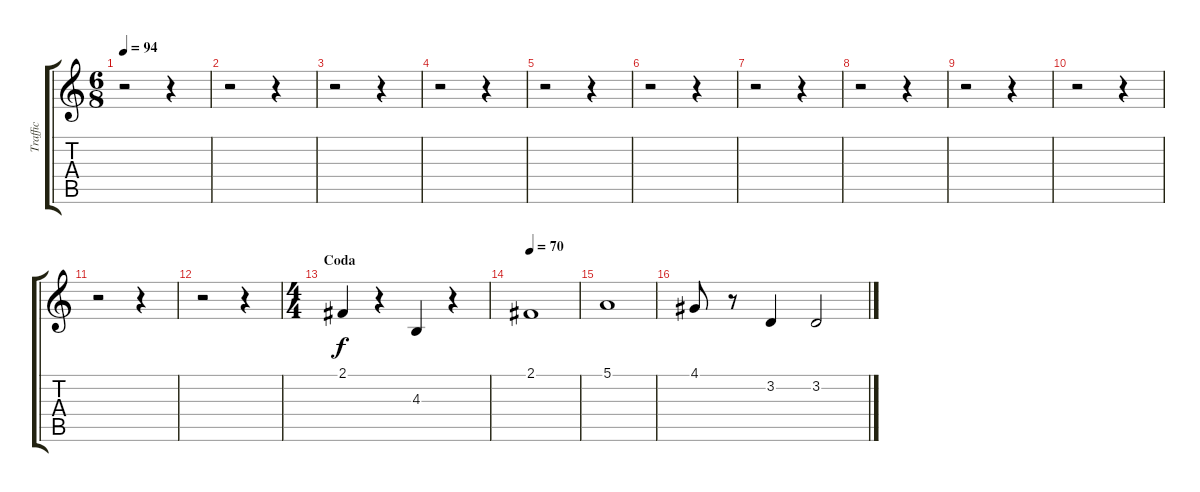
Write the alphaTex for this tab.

\track ("Traffic" "Traffic") {instrument seashore}
\staff {score tabs}
\tuning (E4 B3 G3 D3 A2 E2) {hide}
\ts (6 8)
\tempo 94
\clef g2
\ks c
r.2{dy f} r.4 |
r.2 r.4 |
r.2 r.4 |
r.2 r.4 |
r.2 r.4 |
r.2 r.4 |
r.2 r.4 |
r.2 r.4 |
r.2 r.4 |
r.2 r.4 |
r.2 r.4 |
r.2 r.4 |
\ts (4 4)
\section ("" "Coda")
2.1.4 r.4 4.3.4 r.4 |
\tempo 70
2.1.1 |
5.1.1 |
4.1.8 r.8 3.2.4 3.2.2
